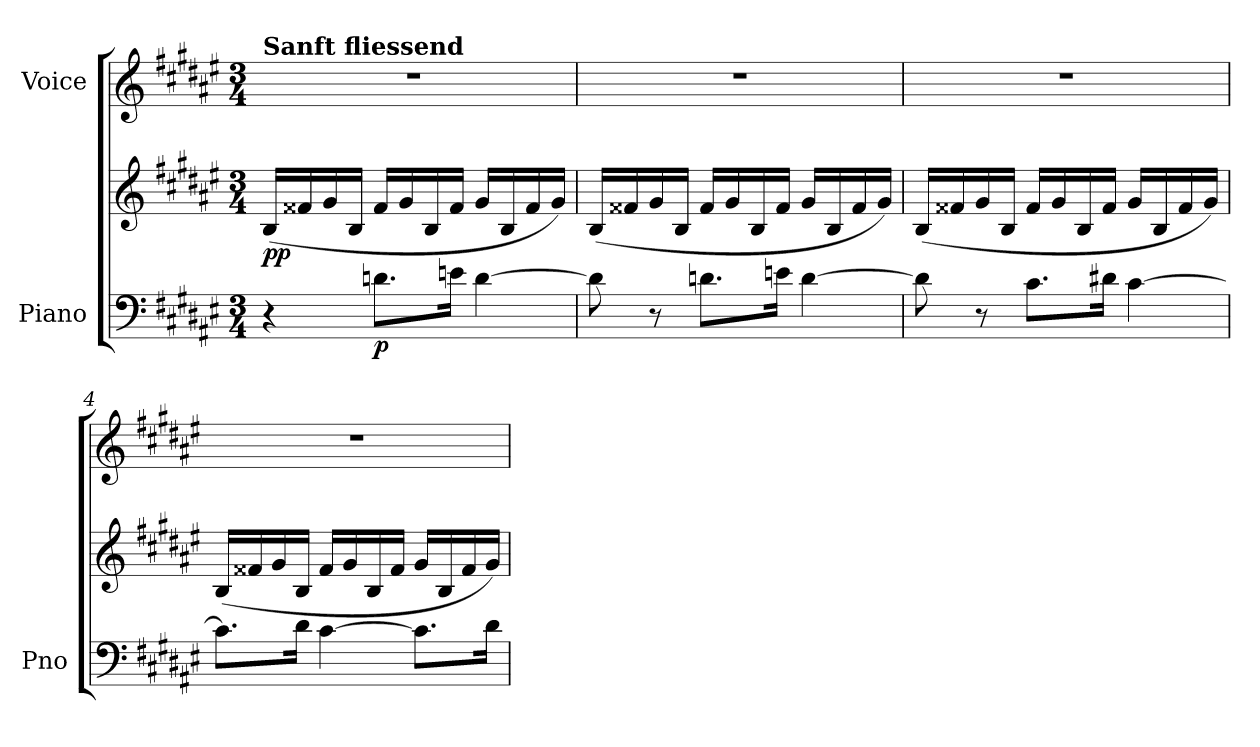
**kern	**kern	**dynam	**kern
*part2	*part2	*part2	*part1
*staff3	*staff2	*staff2/3	*staff1
*I"Piano	*	*	*I"Voice
*I'Pno	*	*	*
*clefF4	*clefG2	*	*clefG2
*k[f#c#g#d#a#e#]	*k[f#c#g#d#a#e#]	*	*k[f#c#g#d#a#e#]
*M3/4	*M3/4	*	*M3/4
=1	=1	=1	=1
!	!	!	!LO:TX:a:B:t=Sanft fliessend
!	!	!LO:DY:b	!
4r	(>16B/LL	pp	2.r
.	16f##X/	.	.
.	16g#/	.	.
.	16B/JJ	.	.
!	!	!LO:DY:b=2	!
8.dn\L	16f##/LL	p	.
.	16g#/	.	.
.	16B/	.	.
16en\Jk	16f##/JJ	.	.
[4d\	16g#/LL	.	.
.	16B/	.	.
.	16f##/	.	.
.	16g#/JJ)	.	.
=2	=2	=2	=2
8d\]	(>16B/LL	.	2.r
.	16f##X/	.	.
8r	16g#/	.	.
.	16B/JJ	.	.
8.dn\L	16f##/LL	.	.
.	16g#/	.	.
.	16B/	.	.
16en\Jk	16f##/JJ	.	.
[4d\	16g#/LL	.	.
.	16B/	.	.
.	16f##/	.	.
.	16g#/JJ)	.	.
!!LO:LB:g=z
=3	=3	=3	=3
8d\]	(>16B/LL	.	2.r
.	16f##X/	.	.
8r	16g#/	.	.
.	16B/JJ	.	.
!	!	!LO:DY:b=2	!
!	!	!LO:DY:n=1:b=2	!
8.c#\L	16f##/LL	other-dynamics p	.
.	16g#/	.	.
.	16B/	.	.
16d#X\Jk	16f##/JJ	.	.
[4c#\	16g#/LL	.	.
.	16B/	.	.
.	16f##/	.	.
.	16g#/JJ)	.	.
!!LO:LB:g=z
=4	=4	=4	=4
8.c#\L]	(>16B/LL	.	2.r
.	16f##X/	.	.
.	16g#/	.	.
16d#\Jk	16B/JJ	.	.
[4c#\	16f##/LL	.	.
.	16g#/	.	.
.	16B/	.	.
.	16f##/JJ	.	.
8.c#\L]	16g#/LL	.	.
.	16B/	.	.
.	16f##/	.	.
16d#\Jk	16g#/JJ)	.	.
=	=	=	=
*-	*-	*-	*-
